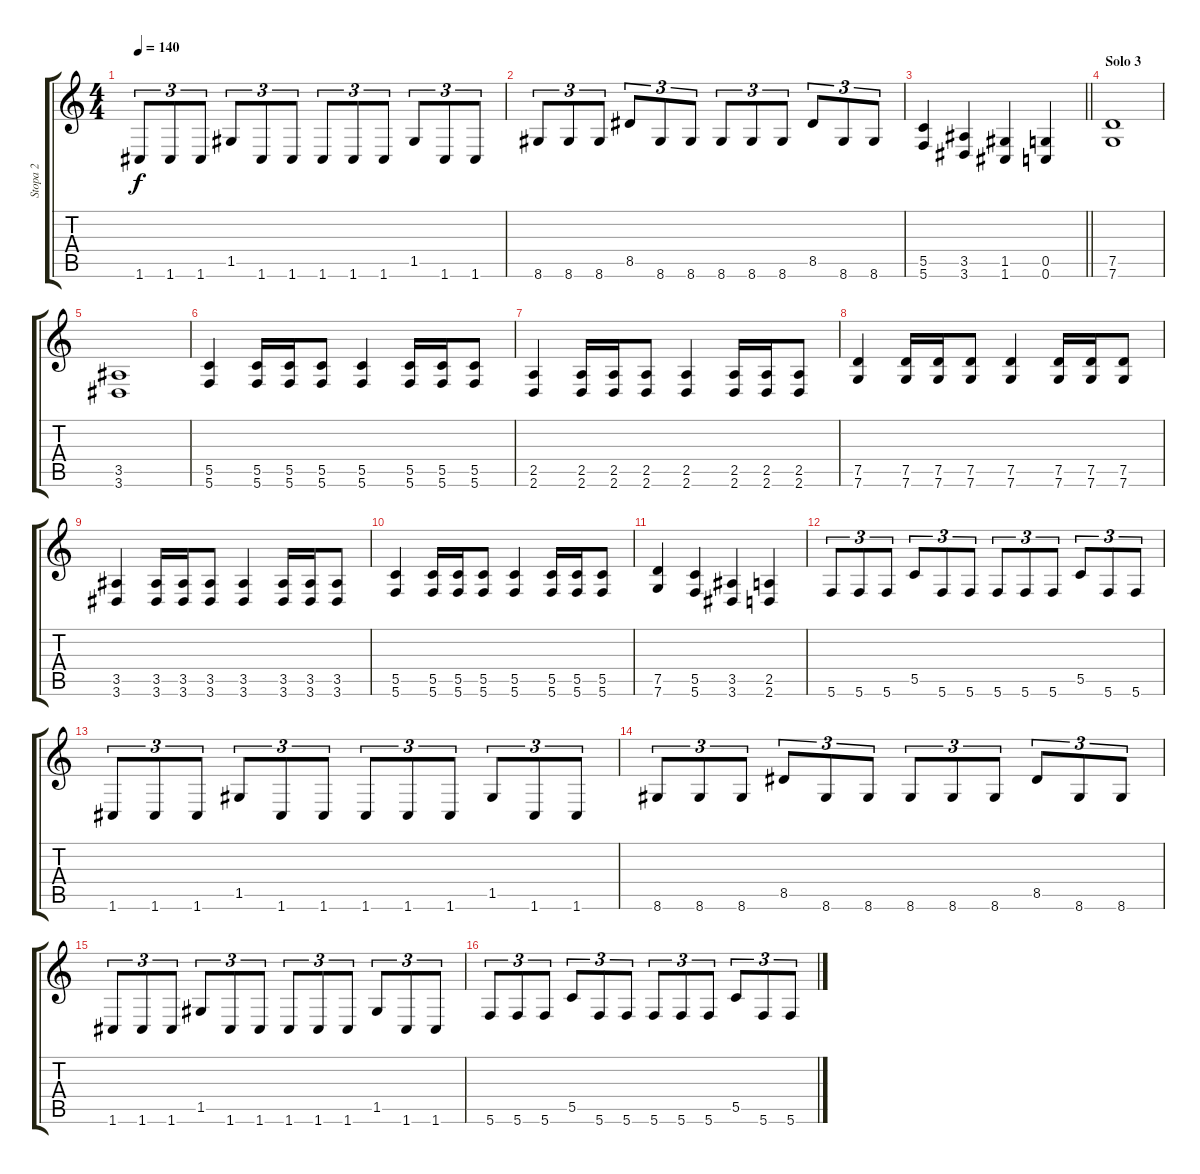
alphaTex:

\track ("Stopa 2" "Stopa 2") {instrument distortionguitar}
\staff {score tabs}
\tuning (D4 A3 F3 C3 G2 C2) {hide}
\ts (4 4)
\tempo 140
\clef g2
\ks c
1.6.8{tu (3 2) dy f} 1.6.8{tu (3 2)} 1.6.8{tu (3 2)} 1.5.8{tu (3 2)} 1.6.8{tu (3 2)} 1.6.8{tu (3 2)} 1.6.8{tu (3 2)} 1.6.8{tu (3 2)} 1.6.8{tu (3 2)} 1.5.8{tu (3 2)} 1.6.8{tu (3 2)} 1.6.8{tu (3 2)} |
8.6.8{tu (3 2)} 8.6.8{tu (3 2)} 8.6.8{tu (3 2)} 8.5.8{tu (3 2)} 8.6.8{tu (3 2)} 8.6.8{tu (3 2)} 8.6.8{tu (3 2)} 8.6.8{tu (3 2)} 8.6.8{tu (3 2)} 8.5.8{tu (3 2)} 8.6.8{tu (3 2)} 8.6.8{tu (3 2)} |
\barLineRight lightlight
(5.5 5.6).4 (3.5 3.6).4 (1.5 1.6).4 (0.5 0.6).4 |
\section ("" "Solo 3")
(7.5 7.6).1 |
(3.5 3.6).1 |
(5.5 5.6).4 (5.5 5.6).16 (5.5 5.6).16 (5.5 5.6).8 (5.5 5.6).4 (5.5 5.6).16 (5.5 5.6).16 (5.5 5.6).8 |
(2.5 2.6).4 (2.5 2.6).16 (2.5 2.6).16 (2.5 2.6).8 (2.5 2.6).4 (2.5 2.6).16 (2.5 2.6).16 (2.5 2.6).8 |
(7.5 7.6).4 (7.5 7.6).16 (7.5 7.6).16 (7.5 7.6).8 (7.5 7.6).4 (7.5 7.6).16 (7.5 7.6).16 (7.5 7.6).8 |
(3.5 3.6).4 (3.5 3.6).16 (3.5 3.6).16 (3.5 3.6).8 (3.5 3.6).4 (3.5 3.6).16 (3.5 3.6).16 (3.5 3.6).8 |
(5.5 5.6).4 (5.5 5.6).16 (5.5 5.6).16 (5.5 5.6).8 (5.5 5.6).4 (5.5 5.6).16 (5.5 5.6).16 (5.5 5.6).8 |
(7.5 7.6).4 (5.5 5.6).4 (3.5 3.6).4 (2.5 2.6).4 |
5.6.8{tu (3 2)} 5.6.8{tu (3 2)} 5.6.8{tu (3 2)} 5.5.8{tu (3 2)} 5.6.8{tu (3 2)} 5.6.8{tu (3 2)} 5.6.8{tu (3 2)} 5.6.8{tu (3 2)} 5.6.8{tu (3 2)} 5.5.8{tu (3 2)} 5.6.8{tu (3 2)} 5.6.8{tu (3 2)} |
1.6.8{tu (3 2)} 1.6.8{tu (3 2)} 1.6.8{tu (3 2)} 1.5.8{tu (3 2)} 1.6.8{tu (3 2)} 1.6.8{tu (3 2)} 1.6.8{tu (3 2)} 1.6.8{tu (3 2)} 1.6.8{tu (3 2)} 1.5.8{tu (3 2)} 1.6.8{tu (3 2)} 1.6.8{tu (3 2)} |
8.6.8{tu (3 2)} 8.6.8{tu (3 2)} 8.6.8{tu (3 2)} 8.5.8{tu (3 2)} 8.6.8{tu (3 2)} 8.6.8{tu (3 2)} 8.6.8{tu (3 2)} 8.6.8{tu (3 2)} 8.6.8{tu (3 2)} 8.5.8{tu (3 2)} 8.6.8{tu (3 2)} 8.6.8{tu (3 2)} |
1.6.8{tu (3 2)} 1.6.8{tu (3 2)} 1.6.8{tu (3 2)} 1.5.8{tu (3 2)} 1.6.8{tu (3 2)} 1.6.8{tu (3 2)} 1.6.8{tu (3 2)} 1.6.8{tu (3 2)} 1.6.8{tu (3 2)} 1.5.8{tu (3 2)} 1.6.8{tu (3 2)} 1.6.8{tu (3 2)} |
5.6.8{tu (3 2)} 5.6.8{tu (3 2)} 5.6.8{tu (3 2)} 5.5.8{tu (3 2)} 5.6.8{tu (3 2)} 5.6.8{tu (3 2)} 5.6.8{tu (3 2)} 5.6.8{tu (3 2)} 5.6.8{tu (3 2)} 5.5.8{tu (3 2)} 5.6.8{tu (3 2)} 5.6.8{tu (3 2)}
